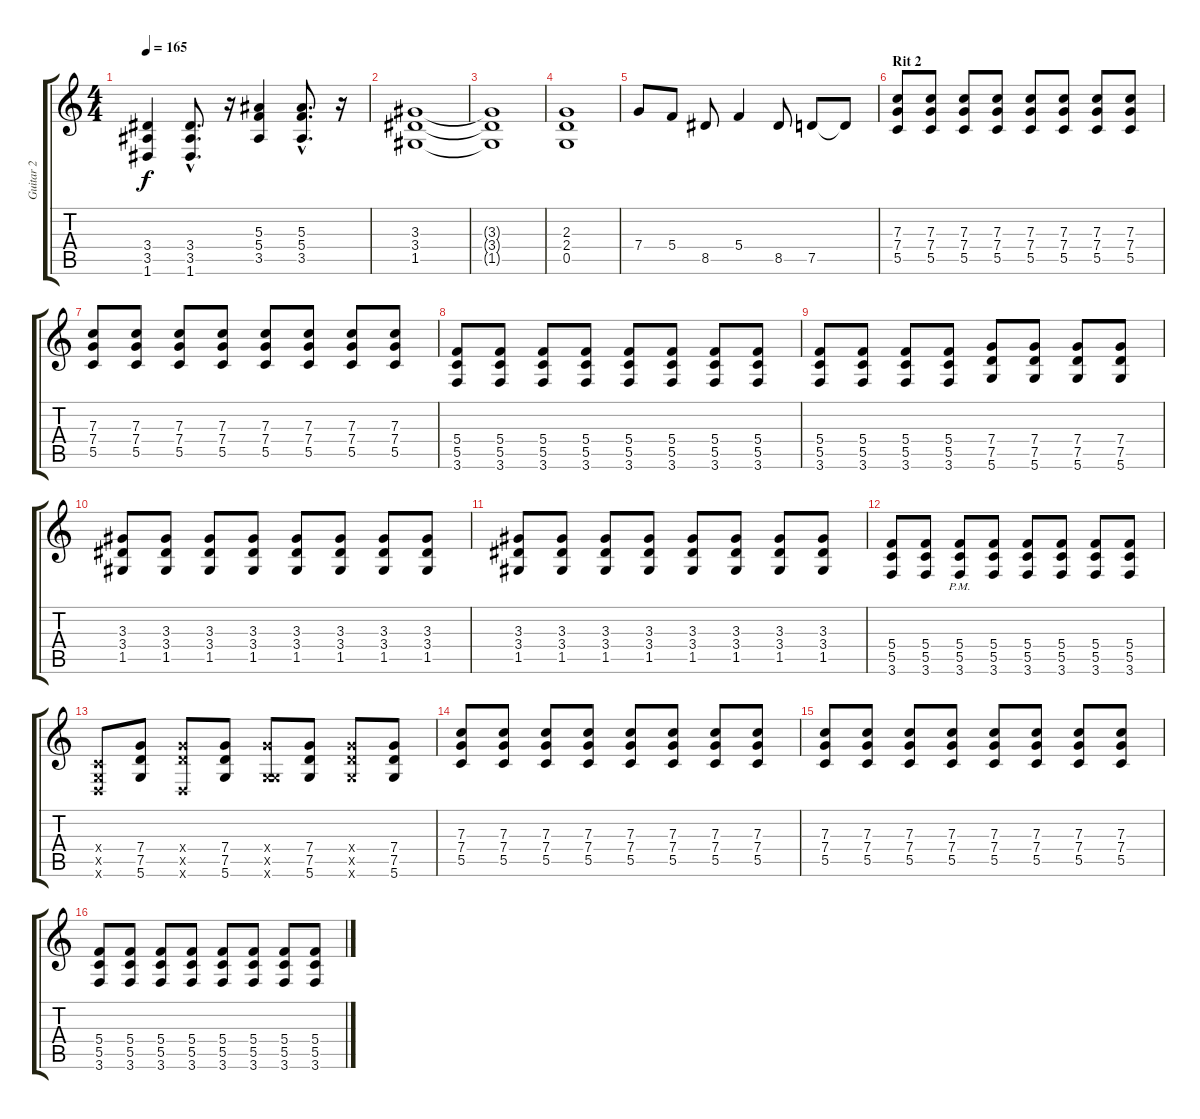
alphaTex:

\track ("Guitar 2" "Guitar 2") {instrument distortionguitar}
\staff {score tabs}
\tuning (D4 A3 F3 C3 G2 D2) {hide}
\ts (4 4)
\tempo 165
\clef g2
\ks c
(3.4 3.5 1.6).4{dy f} (3.4{hac} 3.5{hac} 1.6{hac}).8{d} r.16 (5.3 5.4 3.5).4 (5.3{hac} 5.4{hac} 3.5{hac}).8{d} r.16 |
(3.3 3.4 1.5).1 |
(3.3{t} 3.4{t} 1.5{t}).1 |
(2.3 2.4 0.5).1 |
7.4.8 5.4.8 8.5.8 5.4.4 8.5.8 7.5.8 7.5{t}.8 |
\section ("" "Rit 2")
(7.3 7.4 5.5).8 (7.3 7.4 5.5).8 (7.3 7.4 5.5).8 (7.3 7.4 5.5).8 (7.3 7.4 5.5).8 (7.3 7.4 5.5).8 (7.3 7.4 5.5).8 (7.3 7.4 5.5).8 |
(7.3 7.4 5.5).8 (7.3 7.4 5.5).8 (7.3 7.4 5.5).8 (7.3 7.4 5.5).8 (7.3 7.4 5.5).8 (7.3 7.4 5.5).8 (7.3 7.4 5.5).8 (7.3 7.4 5.5).8 |
(5.4 5.5 3.6).8 (5.4 5.5 3.6).8 (5.4 5.5 3.6).8 (5.4 5.5 3.6).8 (5.4 5.5 3.6).8 (5.4 5.5 3.6).8 (5.4 5.5 3.6).8 (5.4 5.5 3.6).8 |
(5.4 5.5 3.6).8 (5.4 5.5 3.6).8 (5.4 5.5 3.6).8 (5.4 5.5 3.6).8 (7.4 7.5 5.6).8 (7.4 7.5 5.6).8 (7.4 7.5 5.6).8 (7.4 7.5 5.6).8 |
(3.3 3.4 1.5).8 (3.3 3.4 1.5).8 (3.3 3.4 1.5).8 (3.3 3.4 1.5).8 (3.3 3.4 1.5).8 (3.3 3.4 1.5).8 (3.3 3.4 1.5).8 (3.3 3.4 1.5).8 |
(3.3 3.4 1.5).8 (3.3 3.4 1.5).8 (3.3 3.4 1.5).8 (3.3 3.4 1.5).8 (3.3 3.4 1.5).8 (3.3 3.4 1.5).8 (3.3 3.4 1.5).8 (3.3 3.4 1.5).8 |
(5.4 5.5 3.6).8 (5.4 5.5 3.6).8 (5.4 5.5 3.6{pm}).8 (5.4 5.5 3.6).8 (5.4 5.5 3.6).8 (5.4 5.5 3.6).8 (5.4 5.5 3.6).8 (5.4 5.5 3.6).8 |
(0.4{x} 0.5{x} 0.6{x}).8 (7.4 7.5 5.6).8 (7.4{x} 7.5{x} 0.6{x}).8 (7.4 7.5 5.6).8 (7.4{x} 0.5{x} 5.6{x}).8 (7.4 7.5 5.6).8 (7.4{x} 7.5{x} 5.6{x}).8 (7.4 7.5 5.6).8 |
(7.3 7.4 5.5).8 (7.3 7.4 5.5).8 (7.3 7.4 5.5).8 (7.3 7.4 5.5).8 (7.3 7.4 5.5).8 (7.3 7.4 5.5).8 (7.3 7.4 5.5).8 (7.3 7.4 5.5).8 |
(7.3 7.4 5.5).8 (7.3 7.4 5.5).8 (7.3 7.4 5.5).8 (7.3 7.4 5.5).8 (7.3 7.4 5.5).8 (7.3 7.4 5.5).8 (7.3 7.4 5.5).8 (7.3 7.4 5.5).8 |
(5.4 5.5 3.6).8 (5.4 5.5 3.6).8 (5.4 5.5 3.6).8 (5.4 5.5 3.6).8 (5.4 5.5 3.6).8 (5.4 5.5 3.6).8 (5.4 5.5 3.6).8 (5.4 5.5 3.6).8
